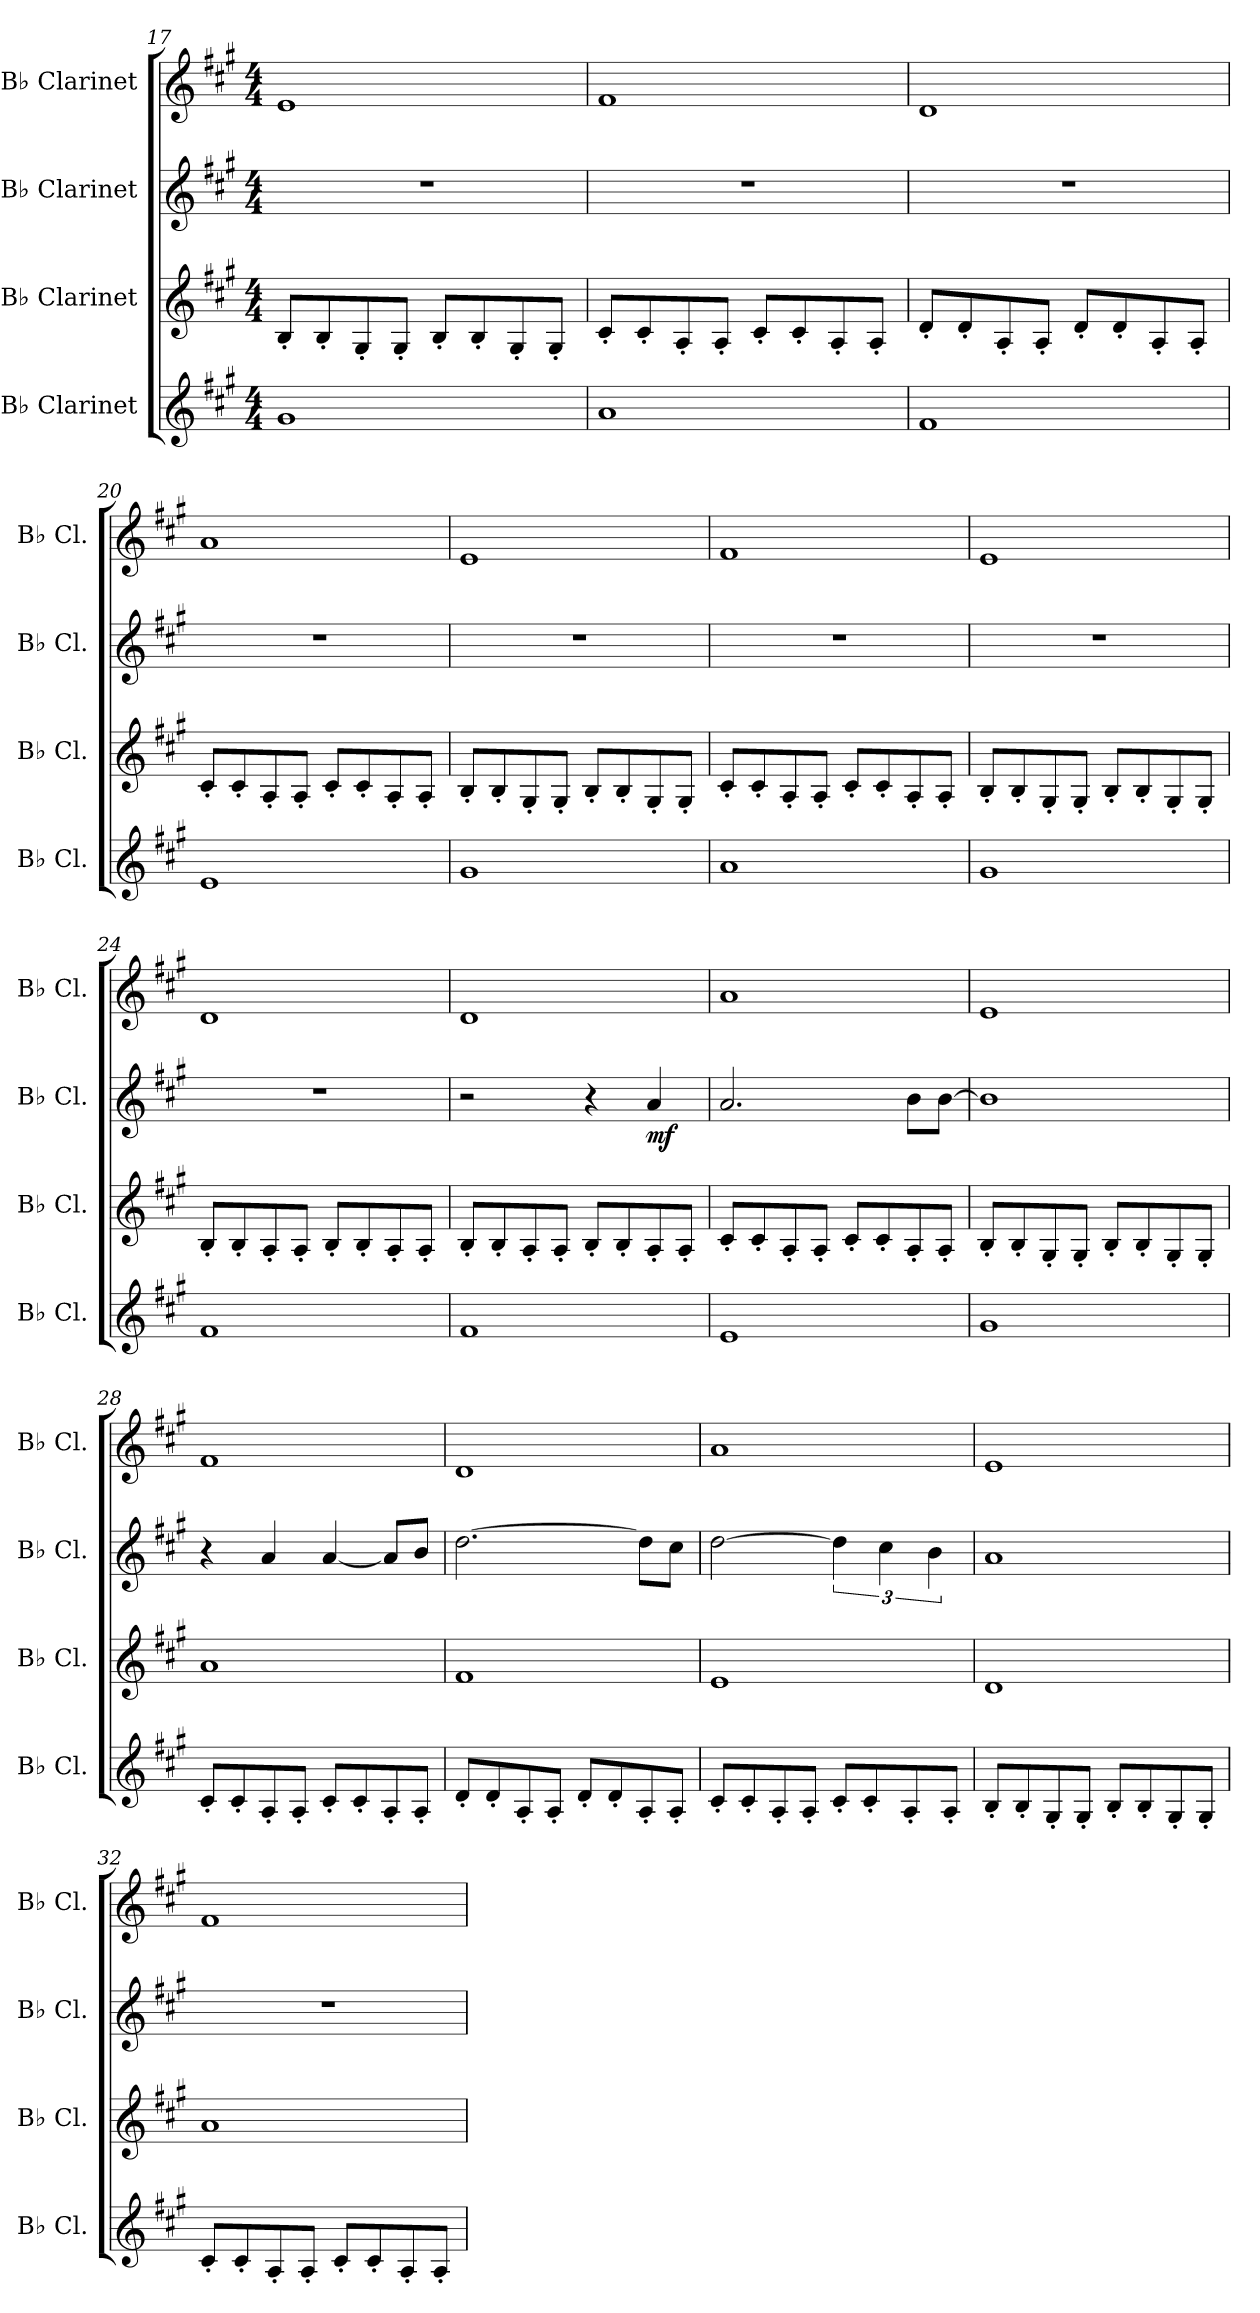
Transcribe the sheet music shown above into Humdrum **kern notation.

**kern	**kern	**kern	**dynam	**kern
*part4	*part3	*part2	*part2	*part1
*staff4	*staff3	*staff2	*staff2	*staff1
*I"B♭ Clarinet	*I"B♭ Clarinet	*I"B♭ Clarinet	*	*I"B♭ Clarinet
*I'B♭ Cl.	*I'B♭ Cl.	*I'B♭ Cl.	*	*I'B♭ Cl.
*clefG2	*clefG2	*clefG2	*	*clefG2
*ITrd1c2	*ITrd1c2	*ITrd1c2	*	*ITrd1c2
*k[f#]	*k[f#]	*k[f#]	*	*k[f#]
*M4/4	*M4/4	*M4/4	*	*M4/4
=17	=17	=17	=17	=17
1f#	8A'/L	1r	.	1d
.	8A'/	.	.	.
.	8F#'/	.	.	.
.	8F#'/J	.	.	.
.	8A'/L	.	.	.
.	8A'/	.	.	.
.	8F#'/	.	.	.
.	8F#'/J	.	.	.
=18	=18	=18	=18	=18
1g	8B'/L	1r	.	1e
.	8B'/	.	.	.
.	8G'/	.	.	.
.	8G'/J	.	.	.
.	8B'/L	.	.	.
.	8B'/	.	.	.
.	8G'/	.	.	.
.	8G'/J	.	.	.
!!LO:PB:g=z
=19	=19	=19	=19	=19
1e	8c'/L	1r	.	1c
.	8c'/	.	.	.
.	8G'/	.	.	.
.	8G'/J	.	.	.
.	8c'/L	.	.	.
.	8c'/	.	.	.
.	8G'/	.	.	.
.	8G'/J	.	.	.
=20	=20	=20	=20	=20
1d	8B'/L	1r	.	1g
.	8B'/	.	.	.
.	8G'/	.	.	.
.	8G'/J	.	.	.
.	8B'/L	.	.	.
.	8B'/	.	.	.
.	8G'/	.	.	.
.	8G'/J	.	.	.
=21	=21	=21	=21	=21
1f#	8A'/L	1r	.	1d
.	8A'/	.	.	.
.	8F#'/	.	.	.
.	8F#'/J	.	.	.
.	8A'/L	.	.	.
.	8A'/	.	.	.
.	8F#'/	.	.	.
.	8F#'/J	.	.	.
!!LO:LB:g=z
=22	=22	=22	=22	=22
1g	8B'/L	1r	.	1e
.	8B'/	.	.	.
.	8G'/	.	.	.
.	8G'/J	.	.	.
.	8B'/L	.	.	.
.	8B'/	.	.	.
.	8G'/	.	.	.
.	8G'/J	.	.	.
=23	=23	=23	=23	=23
1f#	8A'/L	1r	.	1d
.	8A'/	.	.	.
.	8F#'/	.	.	.
.	8F#'/J	.	.	.
.	8A'/L	.	.	.
.	8A'/	.	.	.
.	8F#'/	.	.	.
.	8F#'/J	.	.	.
=24	=24	=24	=24	=24
1e	8A'/L	1r	.	1c
.	8A'/	.	.	.
.	8G'/	.	.	.
.	8G'/J	.	.	.
.	8A'/L	.	.	.
.	8A'/	.	.	.
.	8G'/	.	.	.
.	8G'/J	.	.	.
!!LO:LB:g=z
=25	=25	=25	=25	=25
1e	8A'/L	2r	.	1c
.	8A'/	.	.	.
.	8G'/	.	.	.
.	8G'/J	.	.	.
.	8A'/L	4r	.	.
.	8A'/	.	.	.
!	!	!	!LO:DY:b	!
.	8G'/	4g/	mf	.
.	8G'/J	.	.	.
=26	=26	=26	=26	=26
1d	8B'/L	2.g/	.	1g
.	8B'/	.	.	.
.	8G'/	.	.	.
.	8G'/J	.	.	.
.	8B'/L	.	.	.
.	8B'/	.	.	.
.	8G'/	8a\L	.	.
.	8G'/J	[8a\J	.	.
=27	=27	=27	=27	=27
1f#	8A'/L	1a]	.	1d
.	8A'/	.	.	.
.	8F#'/	.	.	.
.	8F#'/J	.	.	.
.	8A'/L	.	.	.
.	8A'/	.	.	.
.	8F#'/	.	.	.
.	8F#'/J	.	.	.
!!LO:PB:g=z
=28	=28	=28	=28	=28
8B'/L	1g	4r	.	1e
8B'/	.	.	.	.
8G'/	.	4g/	.	.
8G'/J	.	.	.	.
8B'/L	.	[4g/	.	.
8B'/	.	.	.	.
8G'/	.	8g/L]	.	.
8G'/J	.	8a/J	.	.
=29	=29	=29	=29	=29
8c'/L	1e	[2.cc\	.	1c
8c'/	.	.	.	.
8G'/	.	.	.	.
8G'/J	.	.	.	.
8c'/L	.	.	.	.
8c'/	.	.	.	.
8G'/	.	8cc\L]	.	.
8G'/J	.	8b\J	.	.
=30	=30	=30	=30	=30
8B'/L	1d	[2cc\	.	1g
8B'/	.	.	.	.
8G'/	.	.	.	.
8G'/J	.	.	.	.
8B'/L	.	6cc\]	.	.
8B'/	.	.	.	.
.	.	6b\	.	.
8G'/	.	.	.	.
.	.	6a\	.	.
8G'/J	.	.	.	.
!!LO:LB:g=z
=31	=31	=31	=31	=31
8A'/L	1c	1g	.	1d
8A'/	.	.	.	.
8F#'/	.	.	.	.
8F#'/J	.	.	.	.
8A'/L	.	.	.	.
8A'/	.	.	.	.
8F#'/	.	.	.	.
8F#'/J	.	.	.	.
=32	=32	=32	=32	=32
8B'/L	1g	1r	.	1e
8B'/	.	.	.	.
8G'/	.	.	.	.
8G'/J	.	.	.	.
8B'/L	.	.	.	.
8B'/	.	.	.	.
8G'/	.	.	.	.
8G'/J	.	.	.	.
=	=	=	=	=
*-	*-	*-	*-	*-
